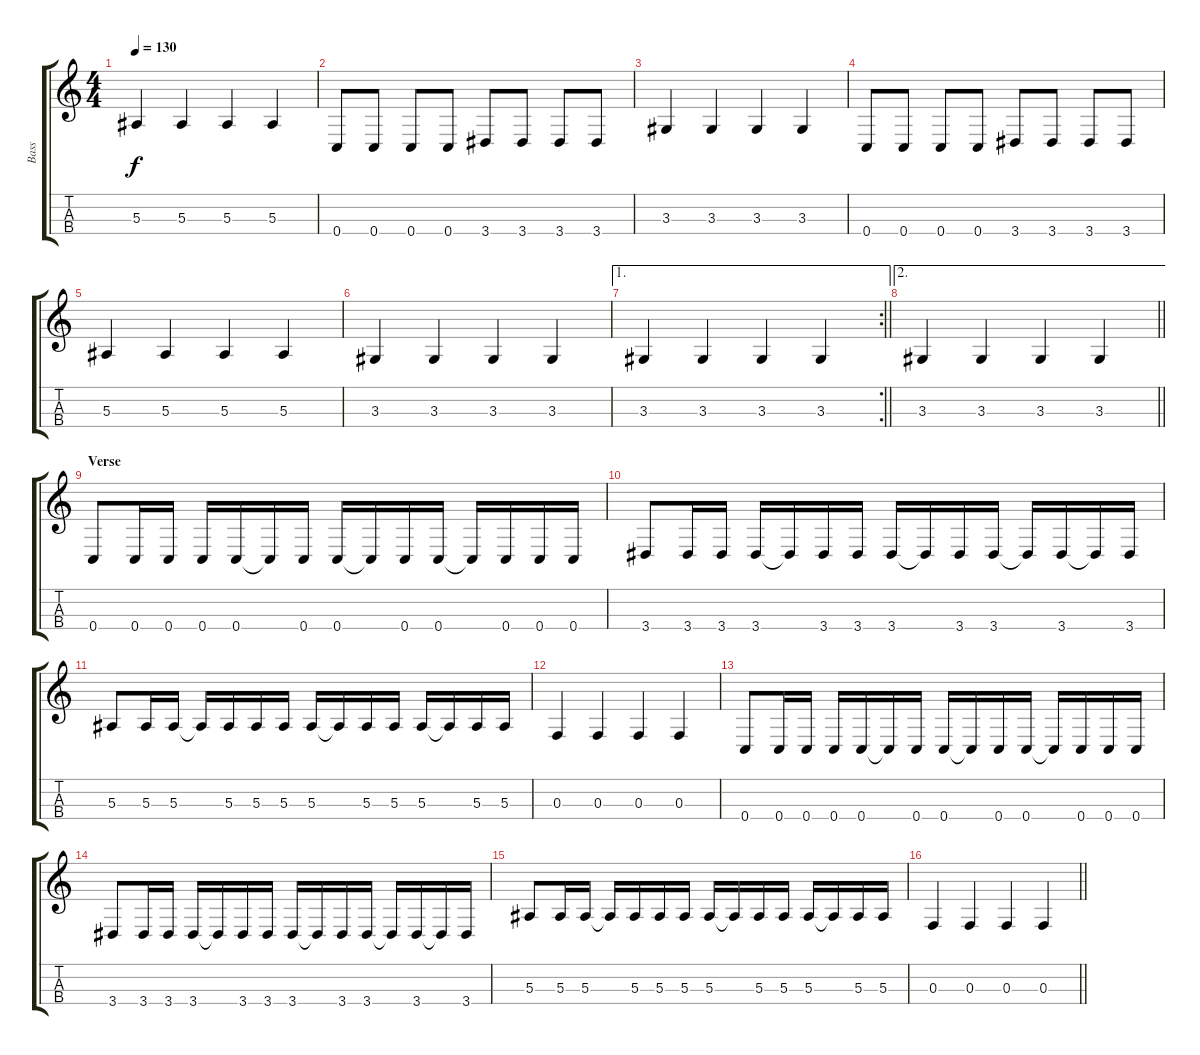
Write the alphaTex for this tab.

\track ("Bass" "Bass") {instrument electricbassfinger}
\staff {score tabs}
\tuning (Eb3 Bb2 F2 C2) {hide}
\ts (4 4)
\tempo 130
\clef g2
\ks c
5.3.4{dy f} 5.3.4 5.3.4 5.3.4 |
0.4.8 0.4.8 0.4.8 0.4.8 3.4.8 3.4.8 3.4.8 3.4.8 |
3.3.4 3.3.4 3.3.4 3.3.4 |
0.4.8 0.4.8 0.4.8 0.4.8 3.4.8 3.4.8 3.4.8 3.4.8 |
5.3.4 5.3.4 5.3.4 5.3.4 |
3.3.4 3.3.4 3.3.4 3.3.4 |
\ae 1
\rc 2
\barLineRight lightlight
3.3.4 3.3.4 3.3.4 3.3.4 |
\ae 2
\barLineRight lightlight
3.3.4 3.3.4 3.3.4 3.3.4 |
\section ("" "Verse")
0.4.8 0.4.16 0.4.16 0.4.16 0.4.16 0.4{t}.16 0.4.16 0.4.16 0.4{t}.16 0.4.16 0.4.16 0.4{t}.16 0.4.16 0.4.16 0.4.16 |
3.4.8 3.4.16 3.4.16 3.4.16 3.4{t}.16 3.4.16 3.4.16 3.4.16 3.4{t}.16 3.4.16 3.4.16 3.4{t}.16 3.4.16 3.4{t}.16 3.4.16 |
5.3.8 5.3.16 5.3.16 5.3{t}.16 5.3.16 5.3.16 5.3.16 5.3.16 5.3{t}.16 5.3.16 5.3.16 5.3.16 5.3{t}.16 5.3.16 5.3.16 |
0.3.4 0.3.4 0.3.4 0.3.4 |
0.4.8 0.4.16 0.4.16 0.4.16 0.4.16 0.4{t}.16 0.4.16 0.4.16 0.4{t}.16 0.4.16 0.4.16 0.4{t}.16 0.4.16 0.4.16 0.4.16 |
3.4.8 3.4.16 3.4.16 3.4.16 3.4{t}.16 3.4.16 3.4.16 3.4.16 3.4{t}.16 3.4.16 3.4.16 3.4{t}.16 3.4.16 3.4{t}.16 3.4.16 |
5.3.8 5.3.16 5.3.16 5.3{t}.16 5.3.16 5.3.16 5.3.16 5.3.16 5.3{t}.16 5.3.16 5.3.16 5.3.16 5.3{t}.16 5.3.16 5.3.16 |
\barLineRight lightlight
0.3.4 0.3.4 0.3.4 0.3.4
